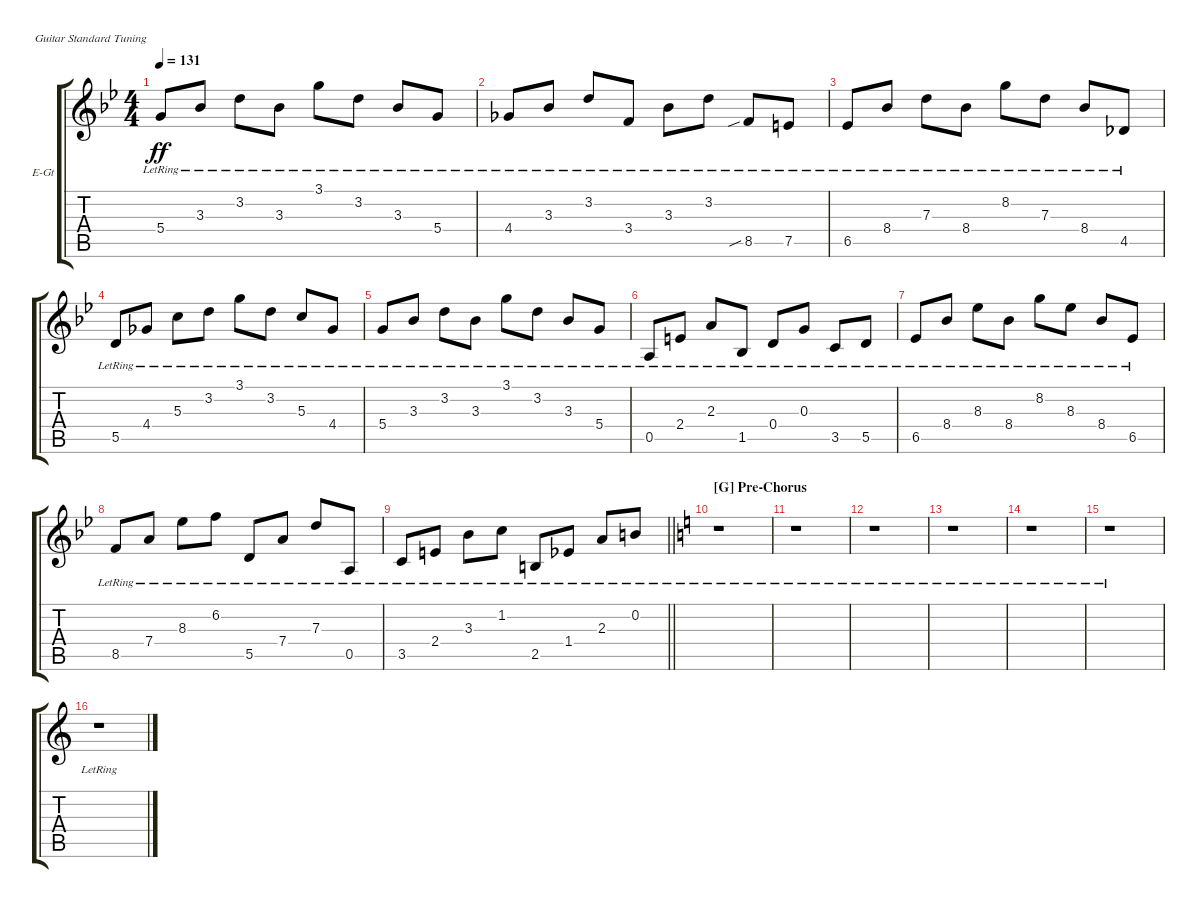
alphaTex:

\bracketExtendMode groupsimilarinstruments
\firstSystemTrackNameOrientation horizontal
\otherSystemsTrackNameOrientation horizontal
\track ("Clean Guitar 1" "E-Gt") {instrument electricguitarclean}
\staff {score tabs}
\tuning (E4 B3 G3 D3 A2 E2)
\ts (4 4)
\tempo 131
\clef g2
\scale
0.333333
\ks gminor
5.4{lr}.8{dy ff} 3.3{lr}.8 3.2{lr}.8 3.3{lr}.8 3.1{lr}.8 3.2{lr}.8 3.3{lr}.8 5.4{lr}.8 |
\scale
0.333333 4.4{lr}.8 3.3{lr}.8 3.2{lr}.8 3.4{lr}.8 3.3{lr}.8 3.2{lr}.8 8.5{sib lr}.8 7.5{lr}.8 |
\scale
0.333333 6.5{lr}.8 8.4{lr}.8 7.3{lr}.8 8.4{lr}.8 8.2{lr}.8 7.3{lr}.8 8.4{lr}.8 4.5{lr}.8 |
\scale
0.333333 5.5{lr}.8 4.4{lr}.8 5.3{lr}.8 3.2{lr}.8 3.1{lr}.8 3.2{lr}.8 5.3{lr}.8 4.4{lr}.8 |
\scale
0.333333 5.4{lr}.8 3.3{lr}.8 3.2{lr}.8 3.3{lr}.8 3.1{lr}.8 3.2{lr}.8 3.3{lr}.8 5.4{lr}.8 |
\scale
0.333333 0.5{lr}.8 2.4{lr}.8 2.3{lr}.8 1.5{lr}.8 0.4{lr}.8 0.3{lr}.8 3.5{lr}.8 5.5{lr}.8 |
\scale
0.333333 6.5{lr}.8 8.4{lr}.8 8.3{lr}.8 8.4{lr}.8 8.2{lr}.8 8.3{lr}.8 8.4{lr}.8 6.5{lr}.8 |
\scale
0.333333 8.5{lr}.8 7.4{lr}.8 8.3{lr}.8 6.2{lr}.8 5.5{lr}.8 7.4{lr}.8 7.3{lr}.8 0.5{lr}.8 |
\scale
0.259414
\barLineRight lightlight
3.5{lr}.8 2.4{lr}.8 3.3{lr}.8 1.2{lr}.8 2.5{lr}.8 1.4{lr}.8 2.3{lr}.8 0.2{lr}.8 |
\section ("G" "Pre-Chorus")
\scale
0.481172
\ks aminor
r.1 |
\scale
0.259414 r.1 |
\scale
0.333333 r.1 |
\scale
0.333333 r.1 |
\scale
0.333333 r.1 |
\scale
0.333333 r.1 |
\scale
0.333333 r.1
